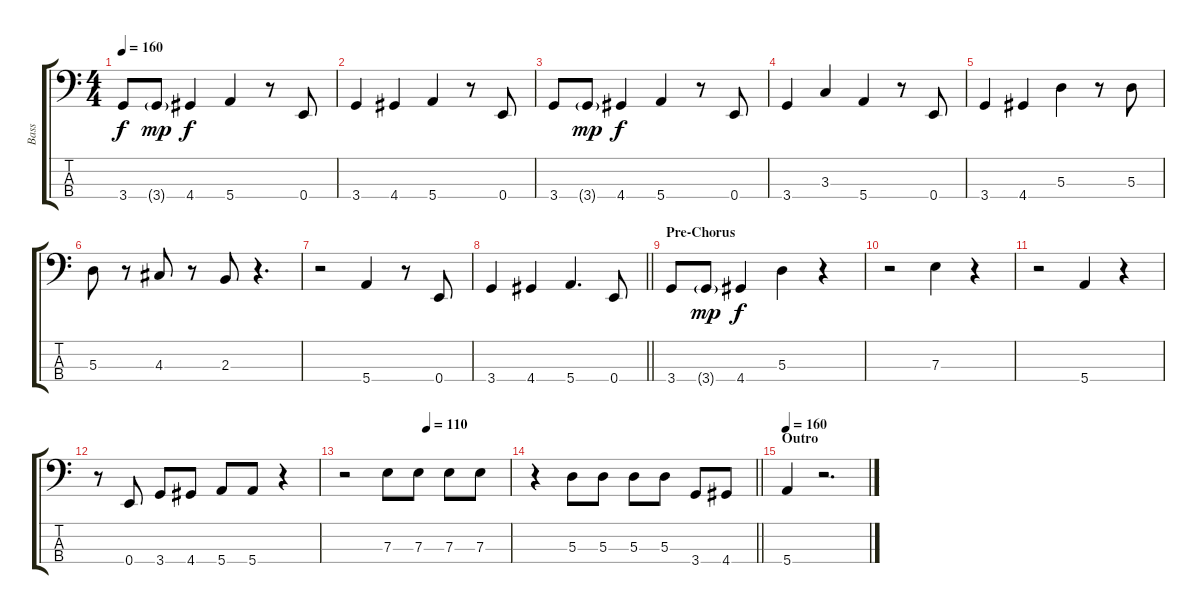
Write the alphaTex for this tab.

\track ("Bass" "Bass") {instrument overdrivenguitar}
\staff {score tabs}
\tuning (G2 D2 A1 E1) {hide}
\ts (4 4)
\tempo 160
\clef f4
\ks c
3.4.8{dy f} 3.4{g}.8{dy mp} 4.4.4{dy f} 5.4.4 r.8 0.4.8 |
3.4.4 4.4.4 5.4.4 r.8 0.4.8 |
3.4.8 3.4{g}.8{dy mp} 4.4.4{dy f} 5.4.4 r.8 0.4.8 |
3.4.4 3.3.4 5.4.4 r.8 0.4.8 |
3.4.4 4.4.4 5.3.4 r.8 5.3.8 |
5.3.8 r.8 4.3.8 r.8 2.3.8 r.4{d} |
r.2 5.4.4 r.8 0.4.8 |
\barLineRight lightlight
3.4.4 4.4.4 5.4.4{d} 0.4.8 |
\section ("" "Pre-Chorus")
3.4.8 3.4{g}.8{dy mp} 4.4.4{dy f} 5.3.4 r.4 |
r.2 7.3.4 r.4 |
r.2 5.4.4 r.4 |
r.8 0.4.8 3.4.8 4.4.8 5.4.8 5.4.8 r.4 |
\tempo (110 0.5)
r.2 7.3.8 7.3.8 7.3.8 7.3.8 |
\barLineRight lightlight
r.4 5.3.8 5.3.8 5.3.8 5.3.8 3.4.8 4.4.8 |
\section ("" "Outro")
\tempo 160
5.4.4 r.2{d}
